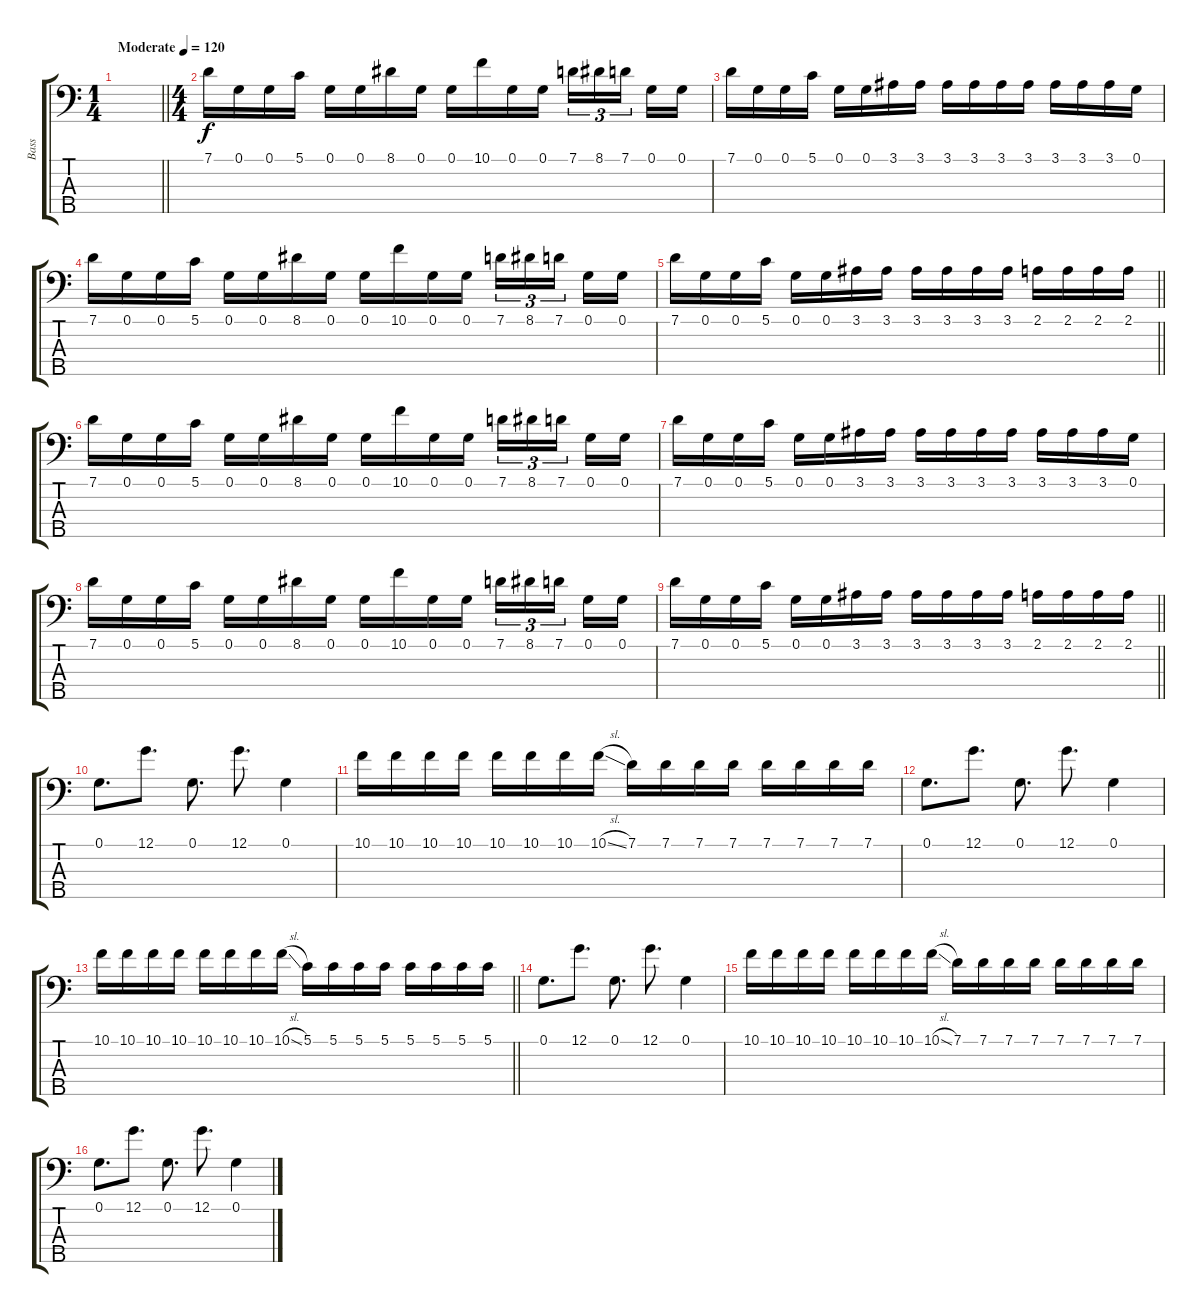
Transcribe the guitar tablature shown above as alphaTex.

\track ("Bass" "Bass") {instrument electricbassfinger}
\staff {score tabs}
\tuning (G2 D2 A1 E1 B0) {hide}
\ts (1 4)
\tempo (120 "Moderate")
\clef f4
\barLineRight lightlight
\ks c
|
\ts (4 4)
7.1.16 0.1.16 0.1.16 5.1.16 0.1.16 0.1.16 8.1.16 0.1.16 0.1.16 10.1.16 0.1.16 0.1.16 7.1.16{tu (3 2)} 8.1.16{tu (3 2)} 7.1.16{tu (3 2) beam splitsecondary} 0.1.16 0.1.16 |
7.1.16 0.1.16 0.1.16 5.1.16 0.1.16 0.1.16 3.1.16 3.1.16 3.1.16 3.1.16 3.1.16 3.1.16 3.1.16 3.1.16 3.1.16 0.1.16 |
7.1.16 0.1.16 0.1.16 5.1.16 0.1.16 0.1.16 8.1.16 0.1.16 0.1.16 10.1.16 0.1.16 0.1.16 7.1.16{tu (3 2)} 8.1.16{tu (3 2)} 7.1.16{tu (3 2) beam splitsecondary} 0.1.16 0.1.16 |
\barLineRight lightlight
7.1.16 0.1.16 0.1.16 5.1.16 0.1.16 0.1.16 3.1.16 3.1.16 3.1.16 3.1.16 3.1.16 3.1.16 2.1.16 2.1.16 2.1.16 2.1.16 |
7.1.16 0.1.16 0.1.16 5.1.16 0.1.16 0.1.16 8.1.16 0.1.16 0.1.16 10.1.16 0.1.16 0.1.16 7.1.16{tu (3 2)} 8.1.16{tu (3 2)} 7.1.16{tu (3 2) beam splitsecondary} 0.1.16 0.1.16 |
7.1.16 0.1.16 0.1.16 5.1.16 0.1.16 0.1.16 3.1.16 3.1.16 3.1.16 3.1.16 3.1.16 3.1.16 3.1.16 3.1.16 3.1.16 0.1.16 |
7.1.16 0.1.16 0.1.16 5.1.16 0.1.16 0.1.16 8.1.16 0.1.16 0.1.16 10.1.16 0.1.16 0.1.16 7.1.16{tu (3 2)} 8.1.16{tu (3 2)} 7.1.16{tu (3 2) beam splitsecondary} 0.1.16 0.1.16 |
\barLineRight lightlight
7.1.16 0.1.16 0.1.16 5.1.16 0.1.16 0.1.16 3.1.16 3.1.16 3.1.16 3.1.16 3.1.16 3.1.16 2.1.16 2.1.16 2.1.16 2.1.16 |
0.1.8{d} 12.1.8{d} 0.1.8{d} 12.1.8{d} 0.1.4 |
10.1.16 10.1.16 10.1.16 10.1.16 10.1.16 10.1.16 10.1.16 10.1{sl}.16 7.1.16 7.1.16 7.1.16 7.1.16 7.1.16 7.1.16 7.1.16 7.1.16 |
0.1.8{d} 12.1.8{d} 0.1.8{d} 12.1.8{d} 0.1.4 |
\barLineRight lightlight
10.1.16 10.1.16 10.1.16 10.1.16 10.1.16 10.1.16 10.1.16 10.1{sl}.16 5.1.16 5.1.16 5.1.16 5.1.16 5.1.16 5.1.16 5.1.16 5.1.16 |
0.1.8{d} 12.1.8{d} 0.1.8{d} 12.1.8{d} 0.1.4 |
10.1.16 10.1.16 10.1.16 10.1.16 10.1.16 10.1.16 10.1.16 10.1{sl}.16 7.1.16 7.1.16 7.1.16 7.1.16 7.1.16 7.1.16 7.1.16 7.1.16 |
0.1.8{d} 12.1.8{d} 0.1.8{d} 12.1.8{d} 0.1.4
